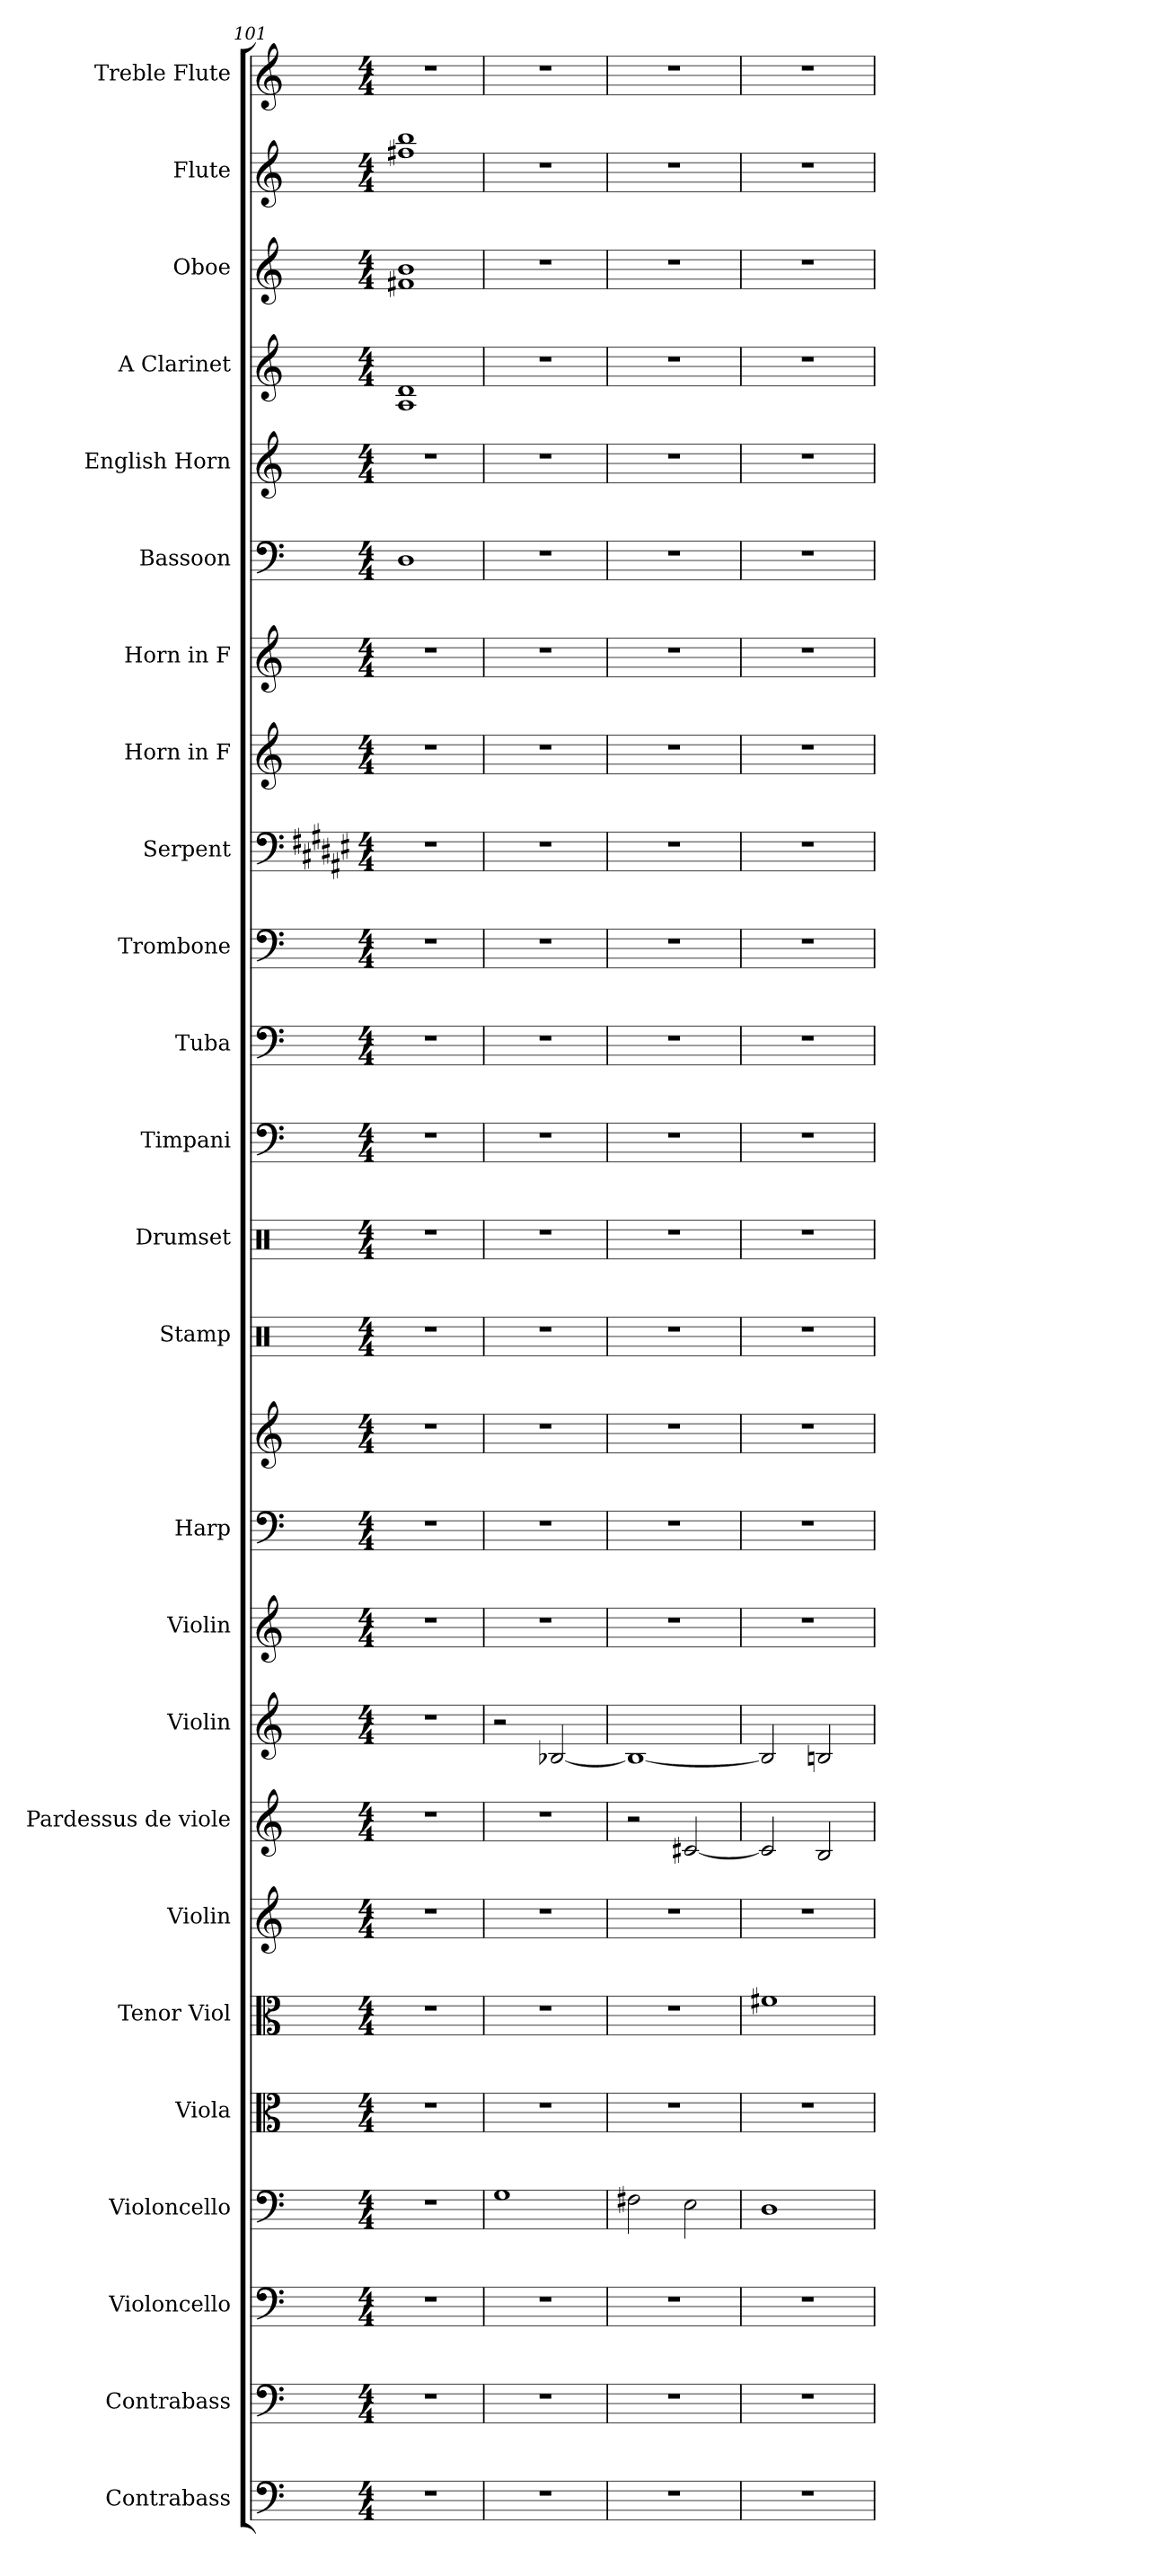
**kern	**kern	**kern	**kern	**kern	**kern	**kern	**kern	**kern	**kern	**kern	**kern	**kern	**kern	**kern	**kern	**kern	**kern	**kern	**kern	**kern	**kern	**kern	**kern	**kern	**kern
*part25	*part24	*part23	*part22	*part21	*part20	*part19	*part18	*part17	*part16	*part15	*part15	*part14	*part13	*part12	*part11	*part10	*part9	*part8	*part7	*part6	*part5	*part4	*part3	*part2	*part1
*staff26	*staff25	*staff24	*staff23	*staff22	*staff21	*staff20	*staff19	*staff18	*staff17	*staff16	*staff15	*staff14	*staff13	*staff12	*staff11	*staff10	*staff9	*staff8	*staff7	*staff6	*staff5	*staff4	*staff3	*staff2	*staff1
*I"Contrabass	*I"Contrabass	*I"Violoncello	*I"Violoncello	*I"Viola	*I"Tenor Viol	*I"Violin	*I"Pardessus de viole	*I"Violin	*I"Violin	*I"Harp	*	*I"Stamp	*I"Drumset	*I"Timpani	*I"Tuba	*I"Trombone	*I"Serpent	*I"Horn in F	*I"Horn in F	*I"Bassoon	*I"English Horn	*I"A Clarinet	*I"Oboe	*I"Flute	*I"Treble Flute
*I'Cb.	*I'Cb.	*I'Vc.	*I'Vc.	*I'Vla.	*I'T. Vl.	*I'Vln.	*I'Pds. v.	*I'Vln.	*I'Vln.	*I'Hrp.	*	*I'Sta.	*I'Drs.	*I'Timp.	*I'Tba.	*I'Tbn.	*I'Spt.	*	*	*I'Bsn.	*I'E. Hn.	*I'A Cl.	*I'Ob.	*I'Fl.	*I'Tr. Fl.
*clefF4	*clefF4	*clefF4	*clefF4	*clefC3	*clefC3	*clefG2	*clefG2	*clefG2	*clefG2	*clefF4	*clefG2	*clefX	*clefX	*clefF4	*clefF4	*clefF4	*clefF4	*clefG2	*clefG2	*clefF4	*clefG2	*clefG2	*clefG2	*clefG2	*clefG2
*ITrd7c12	*ITrd7c12	*	*	*	*	*	*	*	*	*	*	*	*	*	*	*	*ITrd1c2	*ITrd4c7	*ITrd4c7	*	*ITrd4c7	*ITrd2c3	*	*	*ITrd-7c-12
*k[]	*k[]	*k[]	*k[]	*k[]	*k[]	*k[]	*k[]	*k[]	*k[]	*k[]	*k[]	*k[]	*k[]	*k[]	*k[]	*k[]	*k[f#c#g#d#]	*k[b-]	*k[b-]	*k[]	*k[b-]	*k[f#c#g#]	*k[]	*k[]	*k[]
*M4/4	*M4/4	*M4/4	*M4/4	*M4/4	*M4/4	*M4/4	*M4/4	*M4/4	*M4/4	*M4/4	*M4/4	*M4/4	*M4/4	*M4/4	*M4/4	*M4/4	*M4/4	*M4/4	*M4/4	*M4/4	*M4/4	*M4/4	*M4/4	*M4/4	*M4/4
=101	=101	=101	=101	=101	=101	=101	=101	=101	=101	=101	=101	=101	=101	=101	=101	=101	=101	=101	=101	=101	=101	=101	=101	=101	=101
1r	1r	1r	1r	1r	1r	1r	1r	1r	1r	1r	1r	1r	1r	1r	1r	1r	1r	1r	1r	1D	1r	1F# 1B	1f#X 1b	1ff#X 1bb	1r
=102	=102	=102	=102	=102	=102	=102	=102	=102	=102	=102	=102	=102	=102	=102	=102	=102	=102	=102	=102	=102	=102	=102	=102	=102	=102
1r	1r	1r	1G	1r	1r	1r	1r	2r	1r	1r	1r	1r	1r	1r	1r	1r	1r	1r	1r	1r	1r	1r	1r	1r	1r
.	.	.	.	.	.	.	.	[2B-X/	.	.	.	.	.	.	.	.	.	.	.	.	.	.	.	.	.
!!LO:PB:g=z
=103	=103	=103	=103	=103	=103	=103	=103	=103	=103	=103	=103	=103	=103	=103	=103	=103	=103	=103	=103	=103	=103	=103	=103	=103	=103
1r	1r	1r	2F#X\	1r	1r	1r	2r	1B-_	1r	1r	1r	1r	1r	1r	1r	1r	1r	1r	1r	1r	1r	1r	1r	1r	1r
.	.	.	2E\	.	.	.	[2c#X/	.	.	.	.	.	.	.	.	.	.	.	.	.	.	.	.	.	.
=104	=104	=104	=104	=104	=104	=104	=104	=104	=104	=104	=104	=104	=104	=104	=104	=104	=104	=104	=104	=104	=104	=104	=104	=104	=104
1r	1r	1r	1D	1r	1f#X	1r	2c#/]	2B-/]	1r	1r	1r	1r	1r	1r	1r	1r	1r	1r	1r	1r	1r	1r	1r	1r	1r
.	.	.	.	.	.	.	2B/	2Bn/	.	.	.	.	.	.	.	.	.	.	.	.	.	.	.	.	.
=	=	=	=	=	=	=	=	=	=	=	=	=	=	=	=	=	=	=	=	=	=	=	=	=	=
*-	*-	*-	*-	*-	*-	*-	*-	*-	*-	*-	*-	*-	*-	*-	*-	*-	*-	*-	*-	*-	*-	*-	*-	*-	*-
